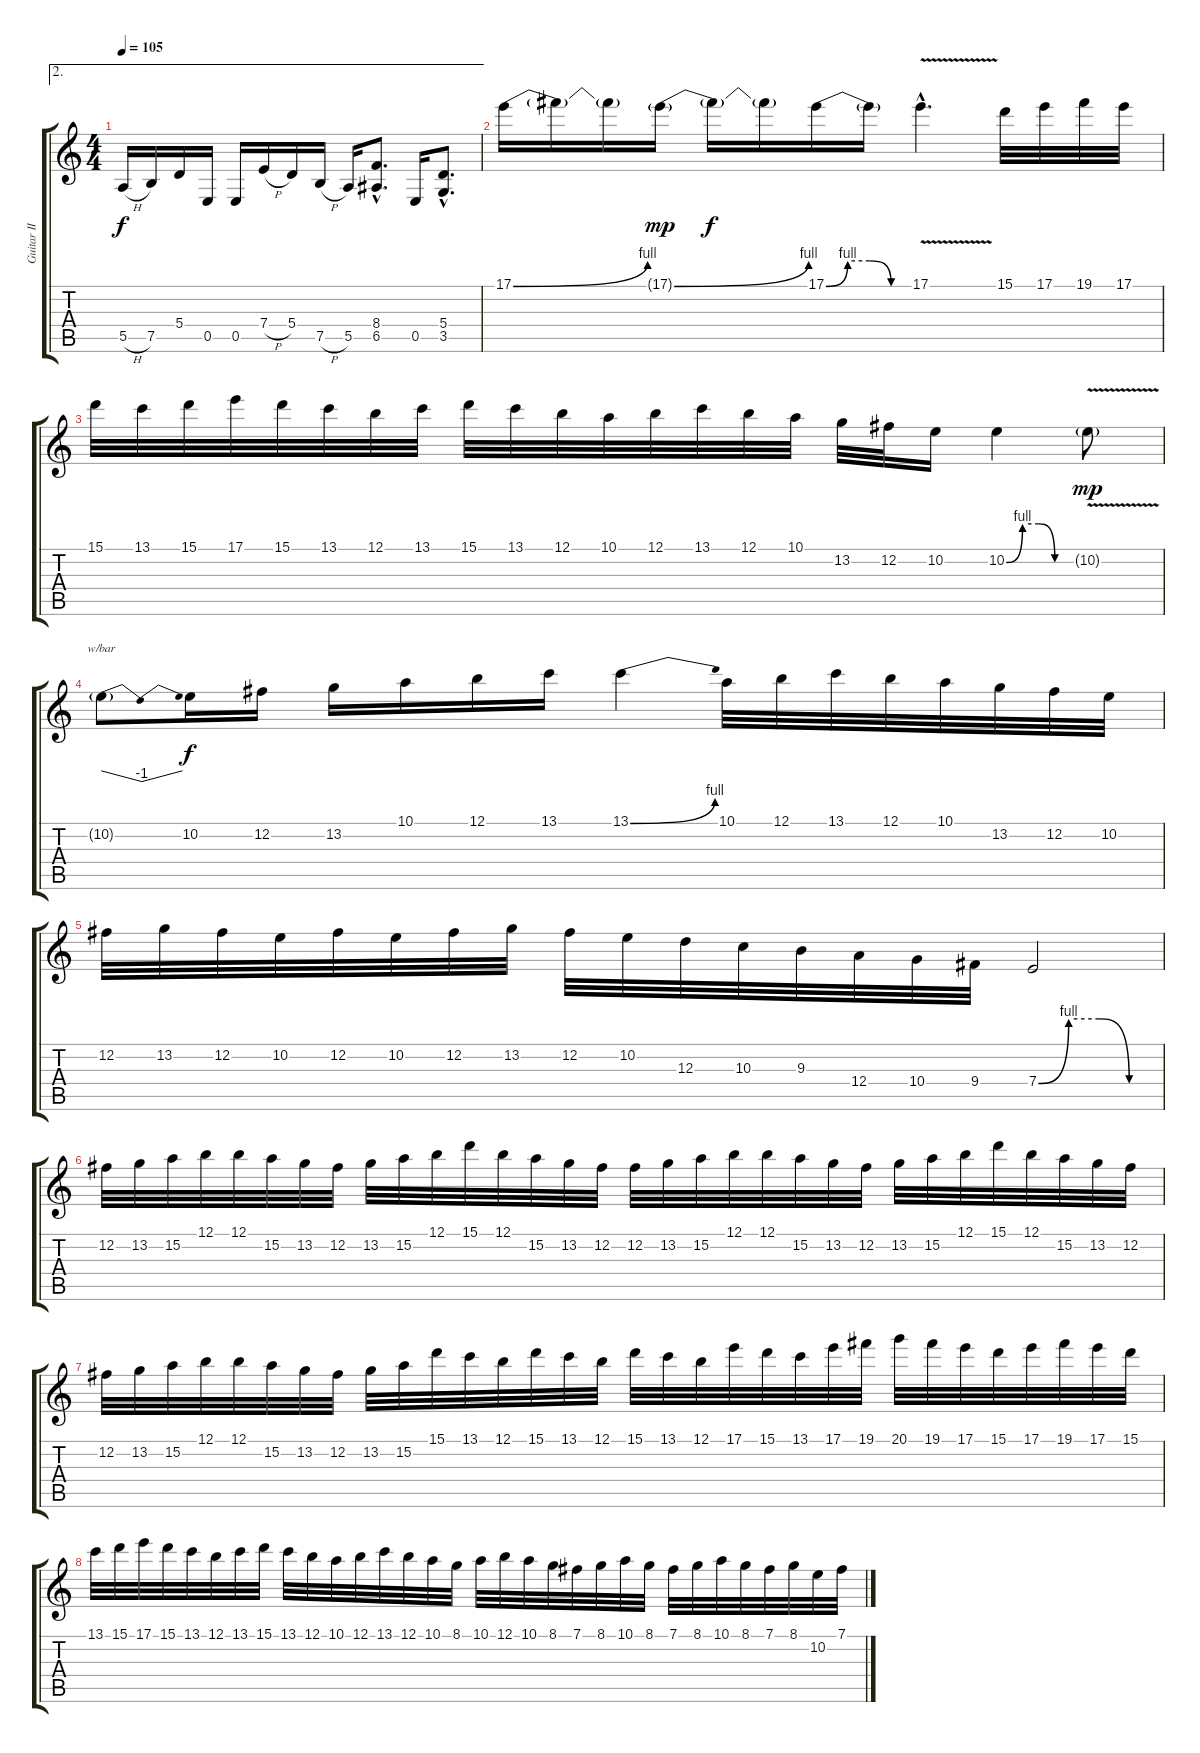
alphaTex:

\track ("Guitar II" "Guitar II") {instrument distortionguitar}
\staff {score tabs}
\tuning (B3 Gb3 D3 A2 E2 B1) {hide}
\ae 2
\ts (4 4)
\tempo 105
\clef g2
\ks c
5.5{h}.16{dy f} 7.5.16 5.4.16 0.5.16 0.5.16 7.4{h}.16 5.4.16 7.5{h}.16 5.5.16 (8.4{hac} 6.5{hac}).8{d} 0.5.16 (5.4{hac} 3.5{hac}).8{d} |
17.1{be (bend 0 0 60 4)}.16 17.1{t}.16 17.1{t}.16 17.1{be (bend 0 0 60 4) g}.16{dy mp} 17.1{t}.16{dy f} 17.1{t}.16 17.1{be (custom 0 0 15 4 30 4 45 0 60 0)}.16 17.1{t}.16 17.1{v hac}.4{d} 15.1.32 17.1.32 19.1.32 17.1.32 |
15.1.32 13.1.32 15.1.32 17.1.32 15.1.32 13.1.32 12.1.32 13.1.32 15.1.32 13.1.32 12.1.32 10.1.32 12.1.32 13.1.32 12.1.32 10.1.32 13.2.32 12.2.32 10.2.16 10.2{be (custom 0 0 15 4 30 4 45 0 60 0)}.4 10.2{v g}.8{dy mp} |
10.2{g}.8{tbe (dip default 0 0 30 -4 60 0)} 10.2.16{dy f} 12.2.16 13.2.16 10.1.16 12.1.16 13.1.16 13.1{be (bend 0 0 60 4)}.4 10.1.32 12.1.32 13.1.32 12.1.32 10.1.32 13.2.32 12.2.32 10.2.32 |
12.2.32 13.2.32 12.2.32 10.2.32 12.2.32 10.2.32 12.2.32 13.2.32 12.2.32 10.2.32 12.3.32 10.3.32 9.3.32 12.4.32 10.4.32 9.4.32 7.4{be (custom 0 0 15 4 30 4 45 0 60 0)}.2 |
12.2.32 13.2.32 15.2.32 12.1.32 12.1.32 15.2.32 13.2.32 12.2.32 13.2.32 15.2.32 12.1.32 15.1.32 12.1.32 15.2.32 13.2.32 12.2.32 12.2.32 13.2.32 15.2.32 12.1.32 12.1.32 15.2.32 13.2.32 12.2.32 13.2.32 15.2.32 12.1.32 15.1.32 12.1.32 15.2.32 13.2.32 12.2.32 |
12.2.32 13.2.32 15.2.32 12.1.32 12.1.32 15.2.32 13.2.32 12.2.32 13.2.32 15.2.32 15.1.32 13.1.32 12.1.32 15.1.32 13.1.32 12.1.32 15.1.32 13.1.32 12.1.32 17.1.32 15.1.32 13.1.32 17.1.32 19.1.32 20.1.32 19.1.32 17.1.32 15.1.32 17.1.32 19.1.32 17.1.32 15.1.32 |
13.1.32 15.1.32 17.1.32 15.1.32 13.1.32 12.1.32 13.1.32 15.1.32 13.1.32 12.1.32 10.1.32 12.1.32 13.1.32 12.1.32 10.1.32 8.1.32 10.1.32 12.1.32 10.1.32 8.1.32 7.1.32 8.1.32 10.1.32 8.1.32 7.1.32 8.1.32 10.1.32 8.1.32 7.1.32 8.1.32 10.2.32 7.1.32
